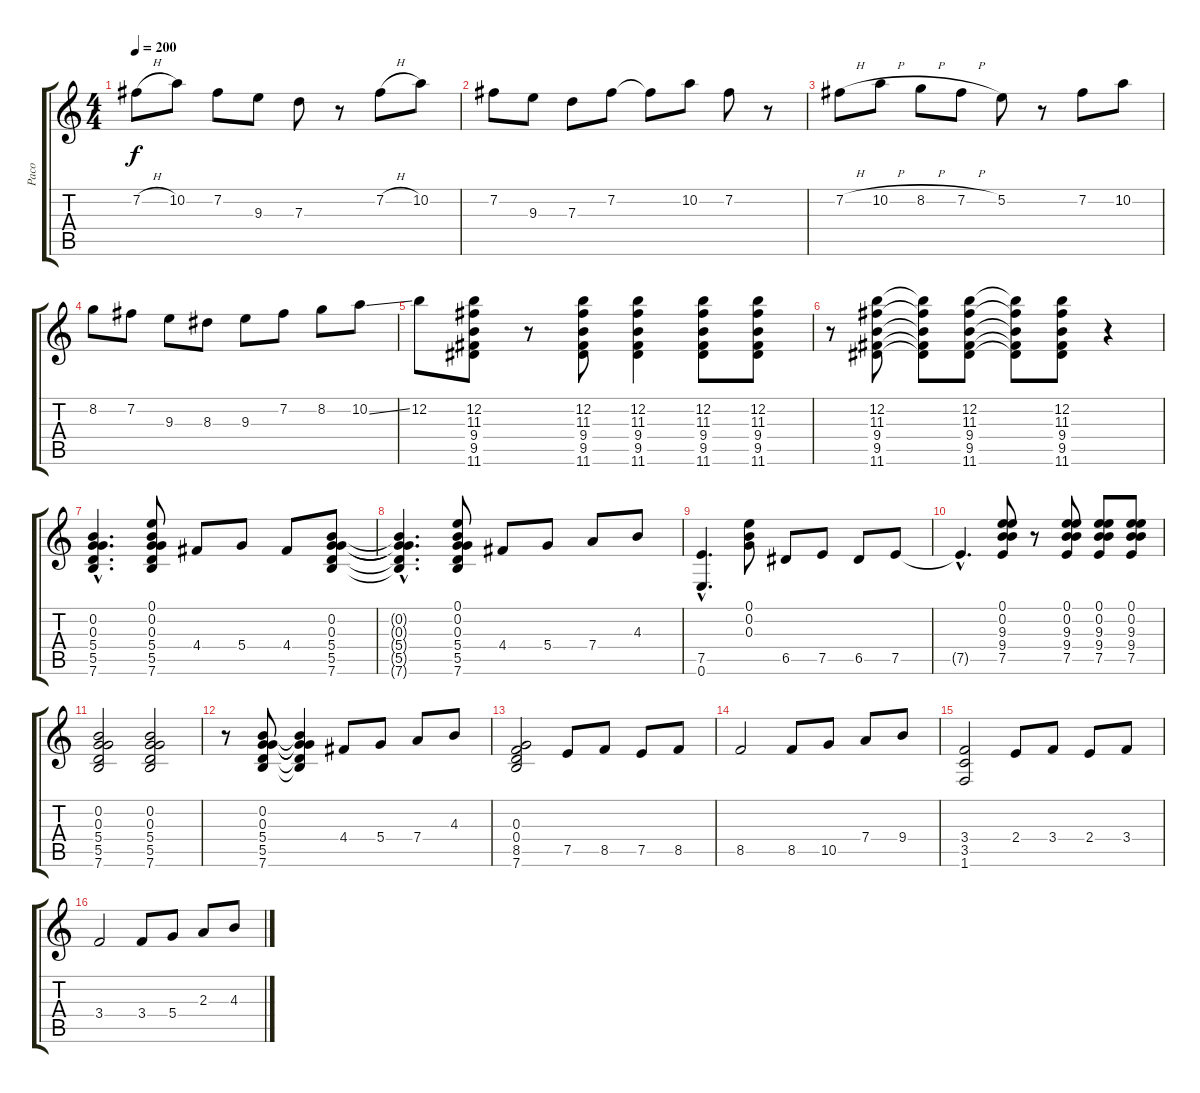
\track ("Paco" "Paco") {instrument acousticguitarnylon}
\staff {score tabs}
\tuning (E4 B3 G3 D3 A2 E2) {hide}
\ts (4 4)
\tempo 200
\clef g2
\ks c
7.2{h}.8{dy f} 10.2.8 7.2.8 9.3.8 7.3.8 r.8 7.2{h}.8 10.2.8 |
7.2.8 9.3.8 7.3.8 7.2.8 7.2{t}.8 10.2.8 7.2.8 r.8 |
7.2{h}.8 10.2{h}.8 8.2{h}.8 7.2{h}.8 5.2.8 r.8 7.2.8 10.2.8 |
8.2.8 7.2.8 9.3.8 8.3.8 9.3.8 7.2.8 8.2.8 10.2{ss}.8 |
12.2.8 (12.2 11.3 9.4 9.5 11.6).8 r.8 (12.2 11.3 9.4 9.5 11.6).8 (12.2 11.3 9.4 9.5 11.6).4 (12.2 11.3 9.4 9.5 11.6).8 (12.2 11.3 9.4 9.5 11.6).8 |
r.8 (12.2 11.3 9.4 9.5 11.6).8 (12.2{t} 11.3{t} 9.4{t} 9.5{t} 11.6{t}).8 (12.2 11.3 9.4 9.5 11.6).8 (12.2{t} 11.3{t} 9.4{t} 9.5{t} 11.6{t}).8 (12.2 11.3 9.4 9.5 11.6).8 r.4 |
(0.2{hac} 0.3{hac} 5.4{hac} 5.5{hac} 7.6{hac}).4{d} (0.1 0.2 0.3 5.4 5.5 7.6).8 4.4.8 5.4.8 4.4.8 (0.2 0.3 5.4 5.5 7.6).8 |
(0.2{hac t} 0.3{hac t} 5.4{hac t} 5.5{hac t} 7.6{hac t}).4{d} (0.1 0.2 0.3 5.4 5.5 7.6).8 4.4.8 5.4.8 7.4.8 4.3.8 |
(7.5{hac} 0.6{hac}).4{d} (0.1 0.2 0.3).8 6.5.8 7.5.8 6.5.8 7.5.8 |
7.5{hac t}.4{d} (0.1 0.2 9.3 9.4 7.5).8 r.8 (0.1 0.2 9.3 9.4 7.5).8 (0.1 0.2 9.3 9.4 7.5).8 (0.1 0.2 9.3 9.4 7.5).8 |
(0.2 0.3 5.4 5.5 7.6).2 (0.2 0.3 5.4 5.5 7.6).2 |
r.8 (0.2 0.3 5.4 5.5 7.6).8 (0.2{t} 0.3{t} 5.4{t} 5.5{t} 7.6{t}).4 4.4.8 5.4.8 7.4.8 4.3.8 |
(0.3 0.4 8.5 7.6).2 7.5.8 8.5.8 7.5.8 8.5.8 |
8.5.2 8.5.8 10.5.8 7.4.8 9.4.8 |
(3.4 3.5 1.6).2 2.4.8 3.4.8 2.4.8 3.4.8 |
3.4.2 3.4.8 5.4.8 2.3.8 4.3.8
